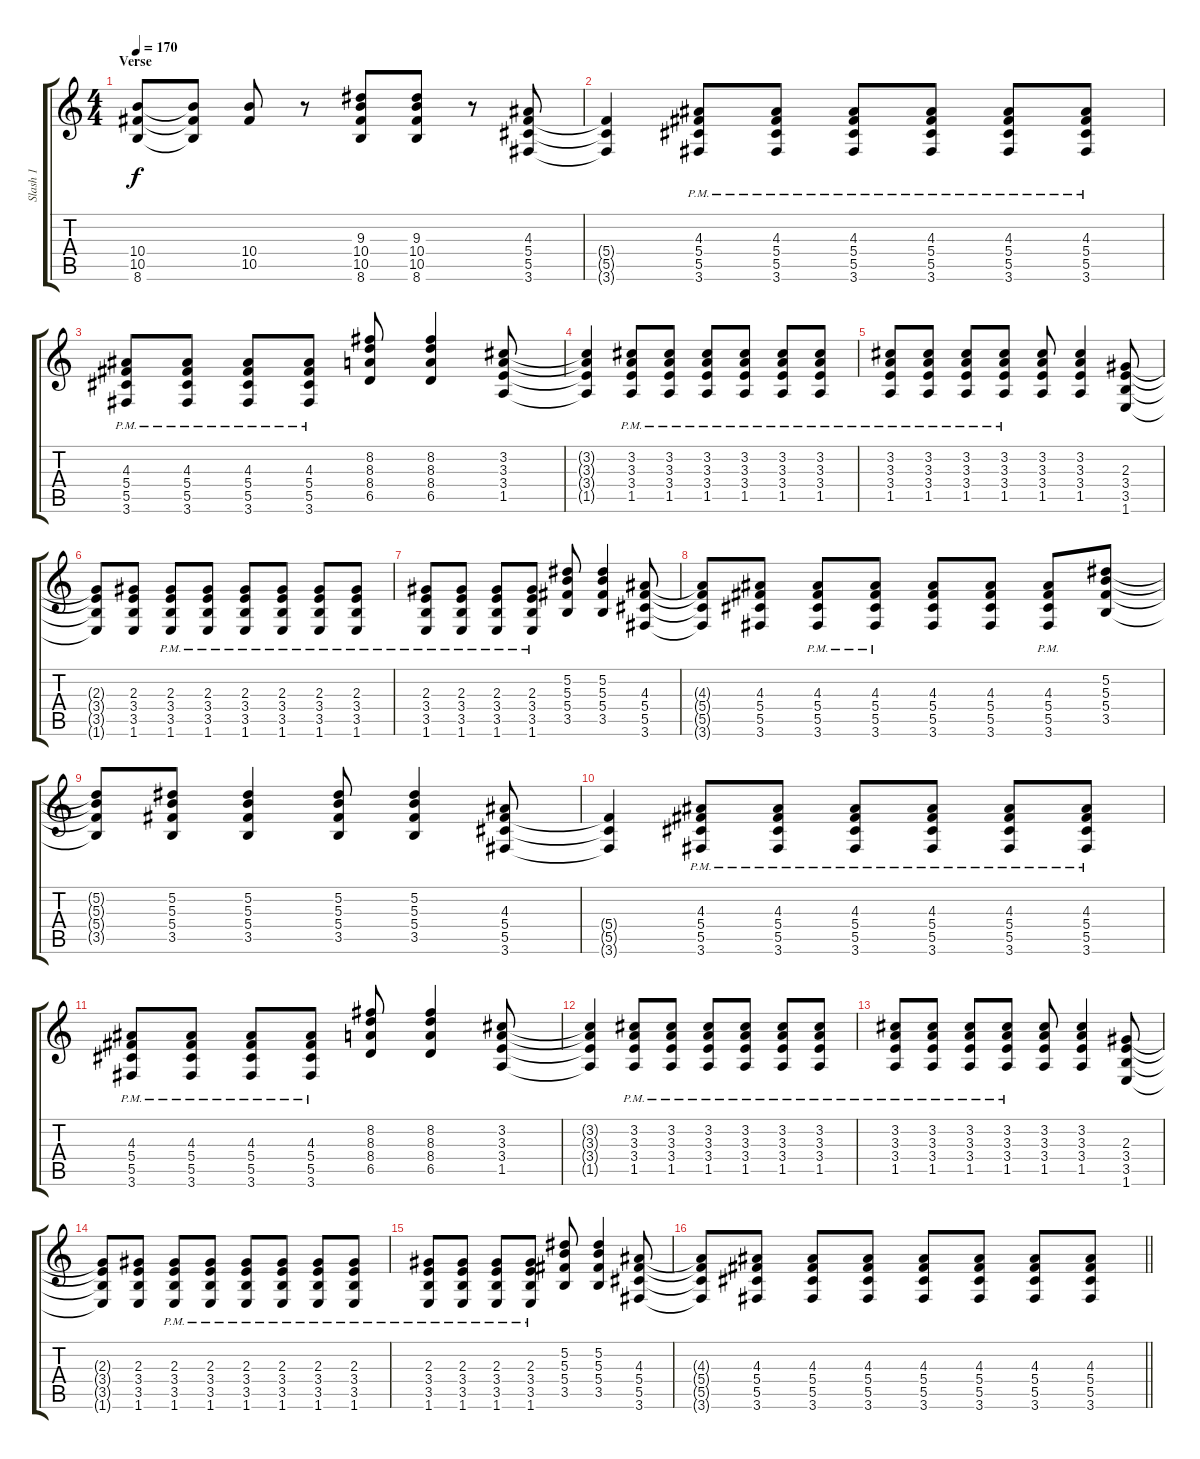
\track ("Slash 1" "Slash 1") {instrument distortionguitar}
\staff {score tabs}
\tuning (Eb4 Bb3 Gb3 Db3 Ab2 Eb2) {hide}
\ts (4 4)
\section ("" "Verse")
\tempo 170
\clef g2
\ks c
(10.4{t} 10.5{t} 8.6{t}).8{dy f} (10.4{t} 10.5{t} 8.6{t}).8 (10.4 10.5).8 r.8 (9.3 10.4 10.5 8.6).8 (9.3 10.4 10.5 8.6).8 r.8 (4.3 5.4 5.5 3.6).8{volume 13} |
(5.4{t} 5.5{t} 3.6{t}).4 (4.3{pm} 5.4{pm} 5.5{pm} 3.6{pm}).8 (4.3{pm} 5.4{pm} 5.5{pm} 3.6{pm}).8 (4.3{pm} 5.4{pm} 5.5{pm} 3.6{pm}).8 (4.3{pm} 5.4{pm} 5.5{pm} 3.6{pm}).8 (4.3{pm} 5.4{pm} 5.5{pm} 3.6{pm}).8 (4.3{pm} 5.4{pm} 5.5{pm} 3.6{pm}).8 |
(4.3{pm} 5.4{pm} 5.5{pm} 3.6{pm}).8 (4.3{pm} 5.4{pm} 5.5{pm} 3.6{pm}).8 (4.3{pm} 5.4{pm} 5.5{pm} 3.6{pm}).8 (4.3{pm} 5.4{pm} 5.5{pm} 3.6{pm}).8 (8.2 8.3 8.4 6.5).8 (8.2 8.3 8.4 6.5).4 (3.2 3.3 3.4 1.5).8 |
(3.2{t} 3.3{t} 3.4{t} 1.5{t}).4 (3.2{pm} 3.3{pm} 3.4{pm} 1.5{pm}).8 (3.2{pm} 3.3{pm} 3.4{pm} 1.5{pm}).8 (3.2{pm} 3.3{pm} 3.4{pm} 1.5{pm}).8 (3.2{pm} 3.3{pm} 3.4{pm} 1.5{pm}).8 (3.2{pm} 3.3{pm} 3.4{pm} 1.5{pm}).8 (3.2{pm} 3.3{pm} 3.4{pm} 1.5{pm}).8 |
(3.2{pm} 3.3{pm} 3.4{pm} 1.5{pm}).8 (3.2{pm} 3.3{pm} 3.4{pm} 1.5{pm}).8 (3.2{pm} 3.3{pm} 3.4{pm} 1.5{pm}).8 (3.2{pm} 3.3{pm} 3.4{pm} 1.5{pm}).8 (3.2 3.3 3.4 1.5).8 (3.2 3.3 3.4 1.5).4 (2.3 3.4 3.5 1.6).8 |
(2.3{t} 3.4{t} 3.5{t} 1.6{t}).8 (2.3 3.4 3.5 1.6).8 (2.3{pm} 3.4{pm} 3.5{pm} 1.6{pm}).8 (2.3{pm} 3.4{pm} 3.5{pm} 1.6{pm}).8 (2.3{pm} 3.4{pm} 3.5{pm} 1.6{pm}).8 (2.3{pm} 3.4{pm} 3.5{pm} 1.6{pm}).8 (2.3{pm} 3.4{pm} 3.5{pm} 1.6{pm}).8 (2.3{pm} 3.4{pm} 3.5{pm} 1.6{pm}).8 |
(2.3{pm} 3.4{pm} 3.5{pm} 1.6{pm}).8 (2.3{pm} 3.4{pm} 3.5{pm} 1.6{pm}).8 (2.3{pm} 3.4{pm} 3.5{pm} 1.6{pm}).8 (2.3{pm} 3.4{pm} 3.5{pm} 1.6{pm}).8 (5.2 5.3 5.4 3.5).8 (5.2 5.3 5.4 3.5).4 (4.3 5.4 5.5 3.6).8 |
(4.3{t} 5.4{t} 5.5{t} 3.6{t}).8 (4.3 5.4 5.5 3.6).8 (4.3{pm} 5.4{pm} 5.5{pm} 3.6{pm}).8 (4.3{pm} 5.4{pm} 5.5{pm} 3.6{pm}).8 (4.3 5.4 5.5 3.6).8 (4.3 5.4 5.5 3.6).8 (4.3{pm} 5.4{pm} 5.5{pm} 3.6{pm}).8 (5.2 5.3 5.4 3.5).8 |
(5.2{t} 5.3{t} 5.4{t} 3.5{t}).8 (5.2 5.3 5.4 3.5).8 (5.2 5.3 5.4 3.5).4 (5.2 5.3 5.4 3.5).8 (5.2 5.3 5.4 3.5).4 (4.3 5.4 5.5 3.6).8 |
(5.4{t} 5.5{t} 3.6{t}).4 (4.3{pm} 5.4{pm} 5.5{pm} 3.6{pm}).8 (4.3{pm} 5.4{pm} 5.5{pm} 3.6{pm}).8 (4.3{pm} 5.4{pm} 5.5{pm} 3.6{pm}).8 (4.3{pm} 5.4{pm} 5.5{pm} 3.6{pm}).8 (4.3{pm} 5.4{pm} 5.5{pm} 3.6{pm}).8 (4.3{pm} 5.4{pm} 5.5{pm} 3.6{pm}).8 |
(4.3{pm} 5.4{pm} 5.5{pm} 3.6{pm}).8 (4.3{pm} 5.4{pm} 5.5{pm} 3.6{pm}).8 (4.3{pm} 5.4{pm} 5.5{pm} 3.6{pm}).8 (4.3{pm} 5.4{pm} 5.5{pm} 3.6{pm}).8 (8.2 8.3 8.4 6.5).8 (8.2 8.3 8.4 6.5).4 (3.2 3.3 3.4 1.5).8 |
(3.2{t} 3.3{t} 3.4{t} 1.5{t}).4 (3.2{pm} 3.3{pm} 3.4{pm} 1.5{pm}).8 (3.2{pm} 3.3{pm} 3.4{pm} 1.5{pm}).8 (3.2{pm} 3.3{pm} 3.4{pm} 1.5{pm}).8 (3.2{pm} 3.3{pm} 3.4{pm} 1.5{pm}).8 (3.2{pm} 3.3{pm} 3.4{pm} 1.5{pm}).8 (3.2{pm} 3.3{pm} 3.4{pm} 1.5{pm}).8 |
(3.2{pm} 3.3{pm} 3.4{pm} 1.5{pm}).8 (3.2{pm} 3.3{pm} 3.4{pm} 1.5{pm}).8 (3.2{pm} 3.3{pm} 3.4{pm} 1.5{pm}).8 (3.2{pm} 3.3{pm} 3.4{pm} 1.5{pm}).8 (3.2 3.3 3.4 1.5).8 (3.2 3.3 3.4 1.5).4 (2.3 3.4 3.5 1.6).8 |
(2.3{t} 3.4{t} 3.5{t} 1.6{t}).8 (2.3 3.4 3.5 1.6).8 (2.3{pm} 3.4{pm} 3.5{pm} 1.6{pm}).8 (2.3{pm} 3.4{pm} 3.5{pm} 1.6{pm}).8 (2.3{pm} 3.4{pm} 3.5{pm} 1.6{pm}).8 (2.3{pm} 3.4{pm} 3.5{pm} 1.6{pm}).8 (2.3{pm} 3.4{pm} 3.5{pm} 1.6{pm}).8 (2.3{pm} 3.4{pm} 3.5{pm} 1.6{pm}).8 |
(2.3{pm} 3.4{pm} 3.5{pm} 1.6{pm}).8 (2.3{pm} 3.4{pm} 3.5{pm} 1.6{pm}).8 (2.3{pm} 3.4{pm} 3.5{pm} 1.6{pm}).8 (2.3{pm} 3.4{pm} 3.5{pm} 1.6{pm}).8 (5.2 5.3 5.4 3.5).8 (5.2 5.3 5.4 3.5).4 (4.3 5.4 5.5 3.6).8 |
\barLineRight lightlight
(4.3{t} 5.4{t} 5.5{t} 3.6{t}).8 (4.3 5.4 5.5 3.6).8 (4.3 5.4 5.5 3.6).8 (4.3 5.4 5.5 3.6).8 (4.3 5.4 5.5 3.6).8 (4.3 5.4 5.5 3.6).8 (4.3 5.4 5.5 3.6).8 (4.3 5.4 5.5 3.6).8
